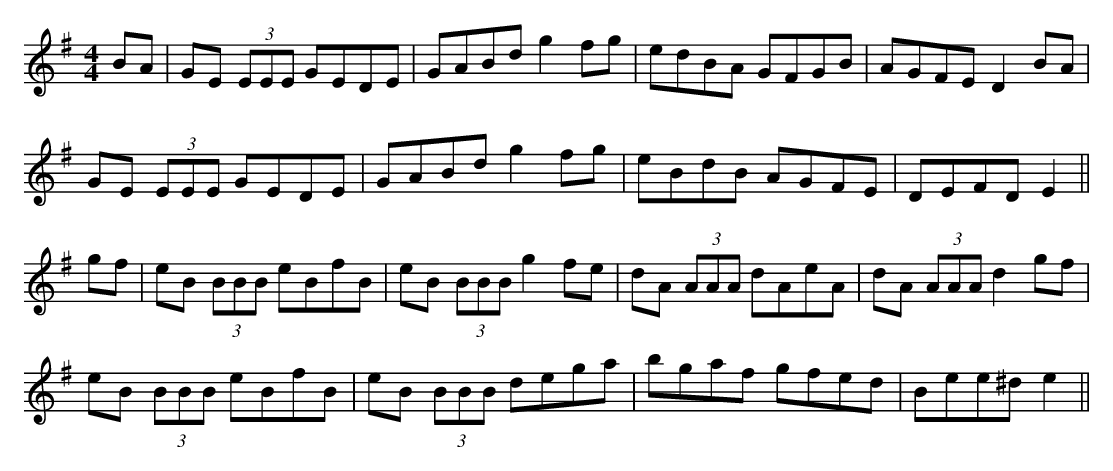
X:1
M:4/4
K:G
BA|GE (3EEE GEDE|GABd g2 fg|edBA GFGB|AGFE D2 BA|
GE (3EEE GEDE|GABd g2 fg|eBdB AGFE|DEFD E2||
gf|eB (3BBB eBfB|eB (3BBB g2 fe|dA (3AAA dAeA|dA (3AAA d2 gf|
eB (3BBB eBfB|eB (3BBB dega|bgaf gfed|Bee^d e2||
